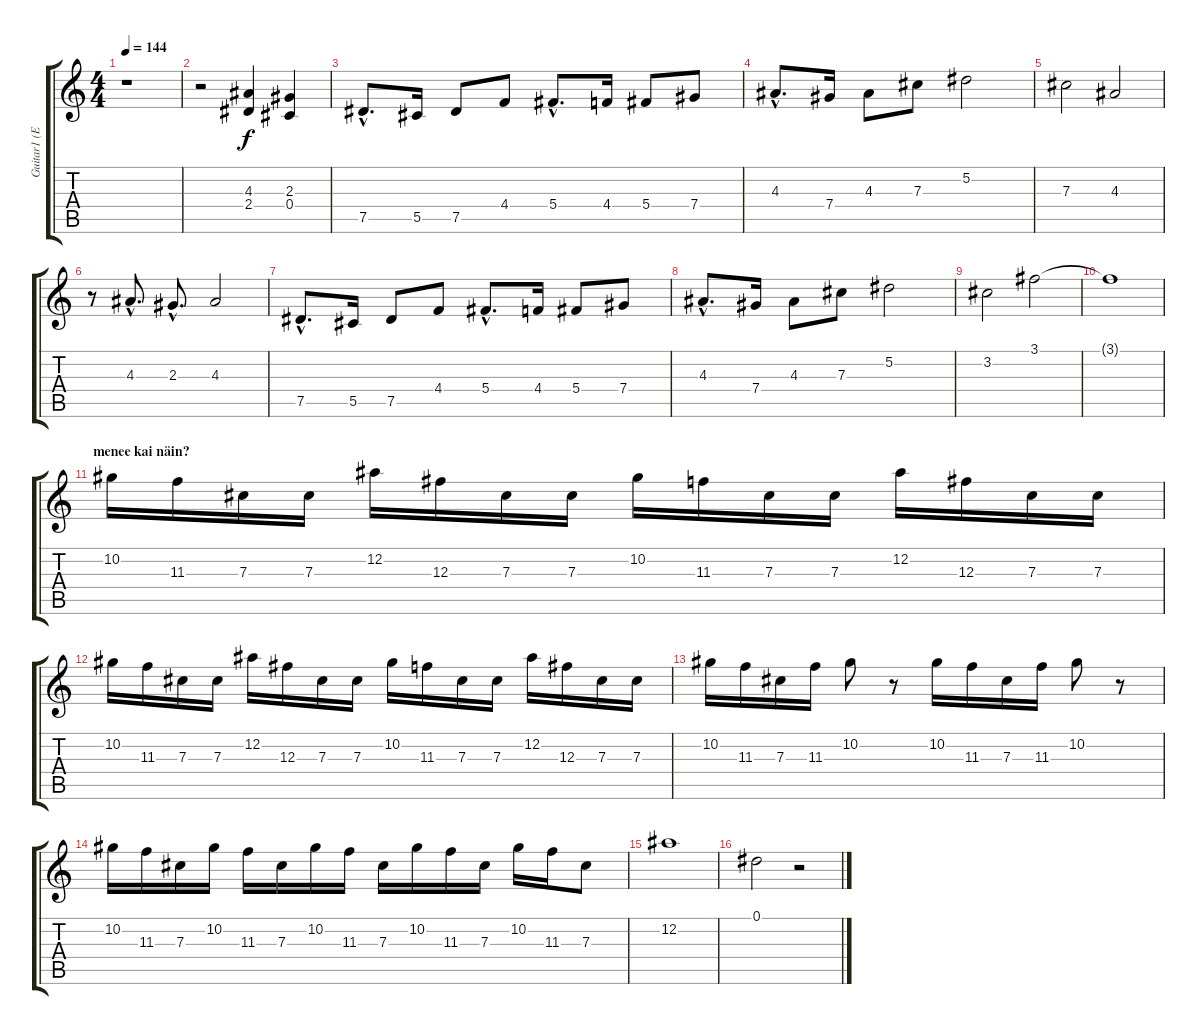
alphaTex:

\track ("Guitar1 (Eb-tuning)" "Guitar1 (E") {instrument distortionguitar}
\staff {score tabs}
\tuning (Eb4 Bb3 Gb3 Db3 Ab2 Eb2) {hide}
\ts (4 4)
\tempo 144
\clef g2
\ks c
r.1{dy f} |
r.2 (4.3 2.4).4 (2.3 0.4).4 |
7.5{hac}.8{d} 5.5.16 7.5.8 4.4.8 5.4{hac}.8{d} 4.4.16 5.4.8 7.4.8 |
4.3{hac}.8{d} 7.4.16 4.3.8 7.3.8 5.2.2 |
7.3.2 4.3.2 |
r.8 4.3{hac}.8{d} 2.3{hac}.8{d} 4.3.2 |
7.5{hac}.8{d} 5.5.16 7.5.8 4.4.8 5.4{hac}.8{d} 4.4.16 5.4.8 7.4.8 |
4.3{hac}.8{d} 7.4.16 4.3.8 7.3.8 5.2.2 |
3.2.2 3.1.2 |
3.1{t}.1 |
\section ("" "menee kai näin?")
10.2.16 11.3.16 7.3.16 7.3.16 12.2.16 12.3.16 7.3.16 7.3.16 10.2.16 11.3.16 7.3.16 7.3.16 12.2.16 12.3.16 7.3.16 7.3.16 |
10.2.16 11.3.16 7.3.16 7.3.16 12.2.16 12.3.16 7.3.16 7.3.16 10.2.16 11.3.16 7.3.16 7.3.16 12.2.16 12.3.16 7.3.16 7.3.16 |
10.2.16 11.3.16 7.3.16 11.3.16 10.2.8 r.8 10.2.16 11.3.16 7.3.16 11.3.16 10.2.8 r.8 |
10.2.16 11.3.16 7.3.16 10.2.16 11.3.16 7.3.16 10.2.16 11.3.16 7.3.16 10.2.16 11.3.16 7.3.16 10.2.16 11.3.16 7.3.8 |
12.2.1 |
0.1.2 r.2
